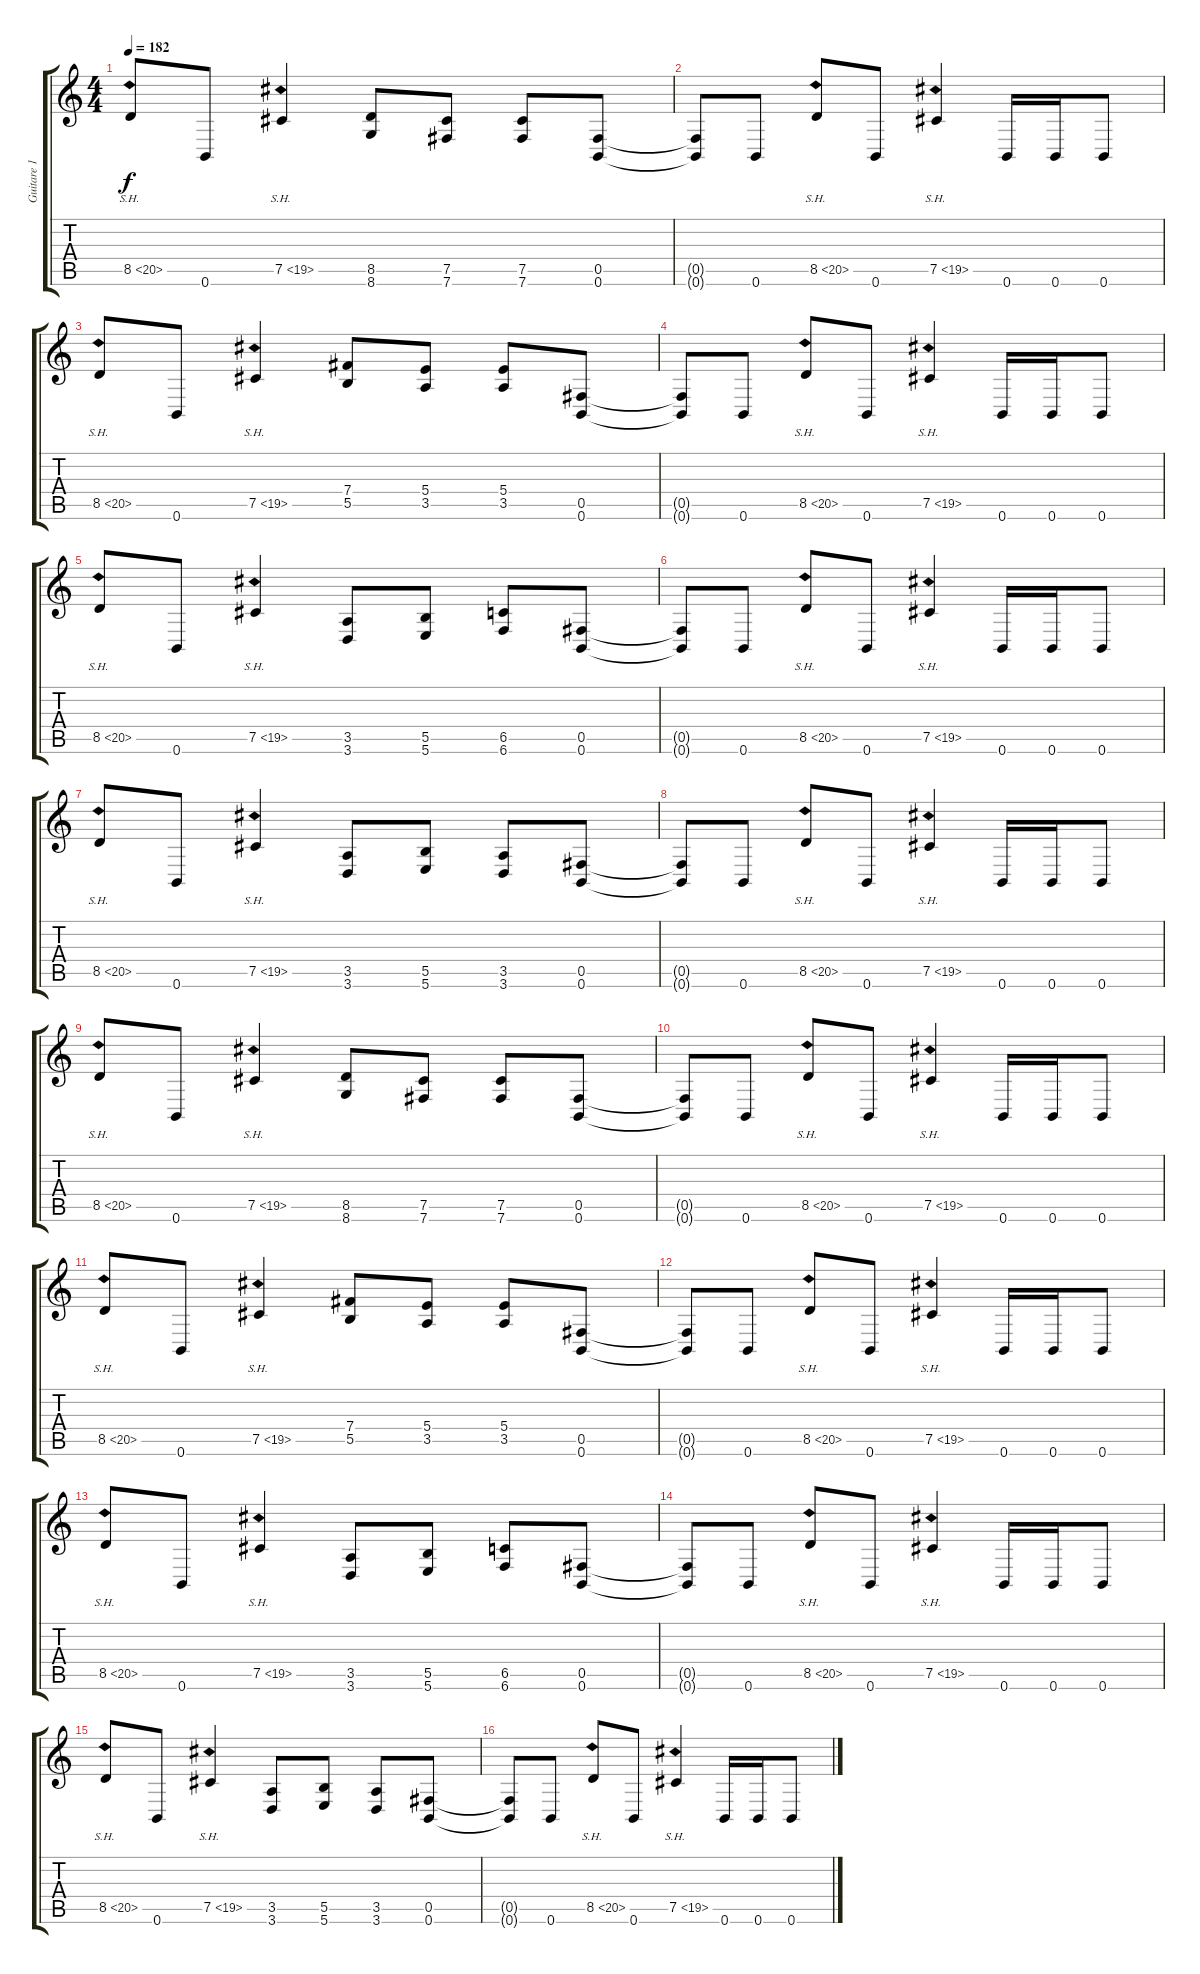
\track ("Guitare 1" "Guitare 1") {instrument distortionguitar}
\staff {score tabs}
\tuning (Db4 Ab3 E3 B2 Gb2 B1) {hide}
\ts (4 4)
\tempo 182
\clef g2
\ks c
8.5{sh 12}.8{dy f} 0.6.8 7.5{sh 12}.4 (8.5 8.6).8 (7.5 7.6).8 (7.5 7.6).8 (0.5 0.6).8 |
(0.5{t} 0.6{t}).8 0.6.8 8.5{sh 12}.8 0.6.8 7.5{sh 12}.4 0.6.16 0.6.16 0.6.8 |
8.5{sh 12}.8 0.6.8 7.5{sh 12}.4 (7.4 5.5).8 (5.4 3.5).8 (5.4 3.5).8 (0.5 0.6).8 |
(0.5{t} 0.6{t}).8 0.6.8 8.5{sh 12}.8 0.6.8 7.5{sh 12}.4 0.6.16 0.6.16 0.6.8 |
8.5{sh 12}.8 0.6.8 7.5{sh 12}.4 (3.5 3.6).8 (5.5 5.6).8 (6.5 6.6).8 (0.5 0.6).8 |
(0.5{t} 0.6{t}).8 0.6.8 8.5{sh 12}.8 0.6.8 7.5{sh 12}.4 0.6.16 0.6.16 0.6.8 |
8.5{sh 12}.8 0.6.8 7.5{sh 12}.4 (3.5 3.6).8 (5.5 5.6).8 (3.5 3.6).8 (0.5 0.6).8 |
(0.5{t} 0.6{t}).8 0.6.8 8.5{sh 12}.8 0.6.8 7.5{sh 12}.4 0.6.16 0.6.16 0.6.8 |
8.5{sh 12}.8 0.6.8 7.5{sh 12}.4 (8.5 8.6).8 (7.5 7.6).8 (7.5 7.6).8 (0.5 0.6).8 |
(0.5{t} 0.6{t}).8 0.6.8 8.5{sh 12}.8 0.6.8 7.5{sh 12}.4 0.6.16 0.6.16 0.6.8 |
8.5{sh 12}.8 0.6.8 7.5{sh 12}.4 (7.4 5.5).8 (5.4 3.5).8 (5.4 3.5).8 (0.5 0.6).8 |
(0.5{t} 0.6{t}).8 0.6.8 8.5{sh 12}.8 0.6.8 7.5{sh 12}.4 0.6.16 0.6.16 0.6.8 |
8.5{sh 12}.8 0.6.8 7.5{sh 12}.4 (3.5 3.6).8 (5.5 5.6).8 (6.5 6.6).8 (0.5 0.6).8 |
(0.5{t} 0.6{t}).8 0.6.8 8.5{sh 12}.8 0.6.8 7.5{sh 12}.4 0.6.16 0.6.16 0.6.8 |
8.5{sh 12}.8 0.6.8 7.5{sh 12}.4 (3.5 3.6).8 (5.5 5.6).8 (3.5 3.6).8 (0.5 0.6).8 |
(0.5{t} 0.6{t}).8 0.6.8 8.5{sh 12}.8 0.6.8 7.5{sh 12}.4 0.6.16 0.6.16 0.6.8
